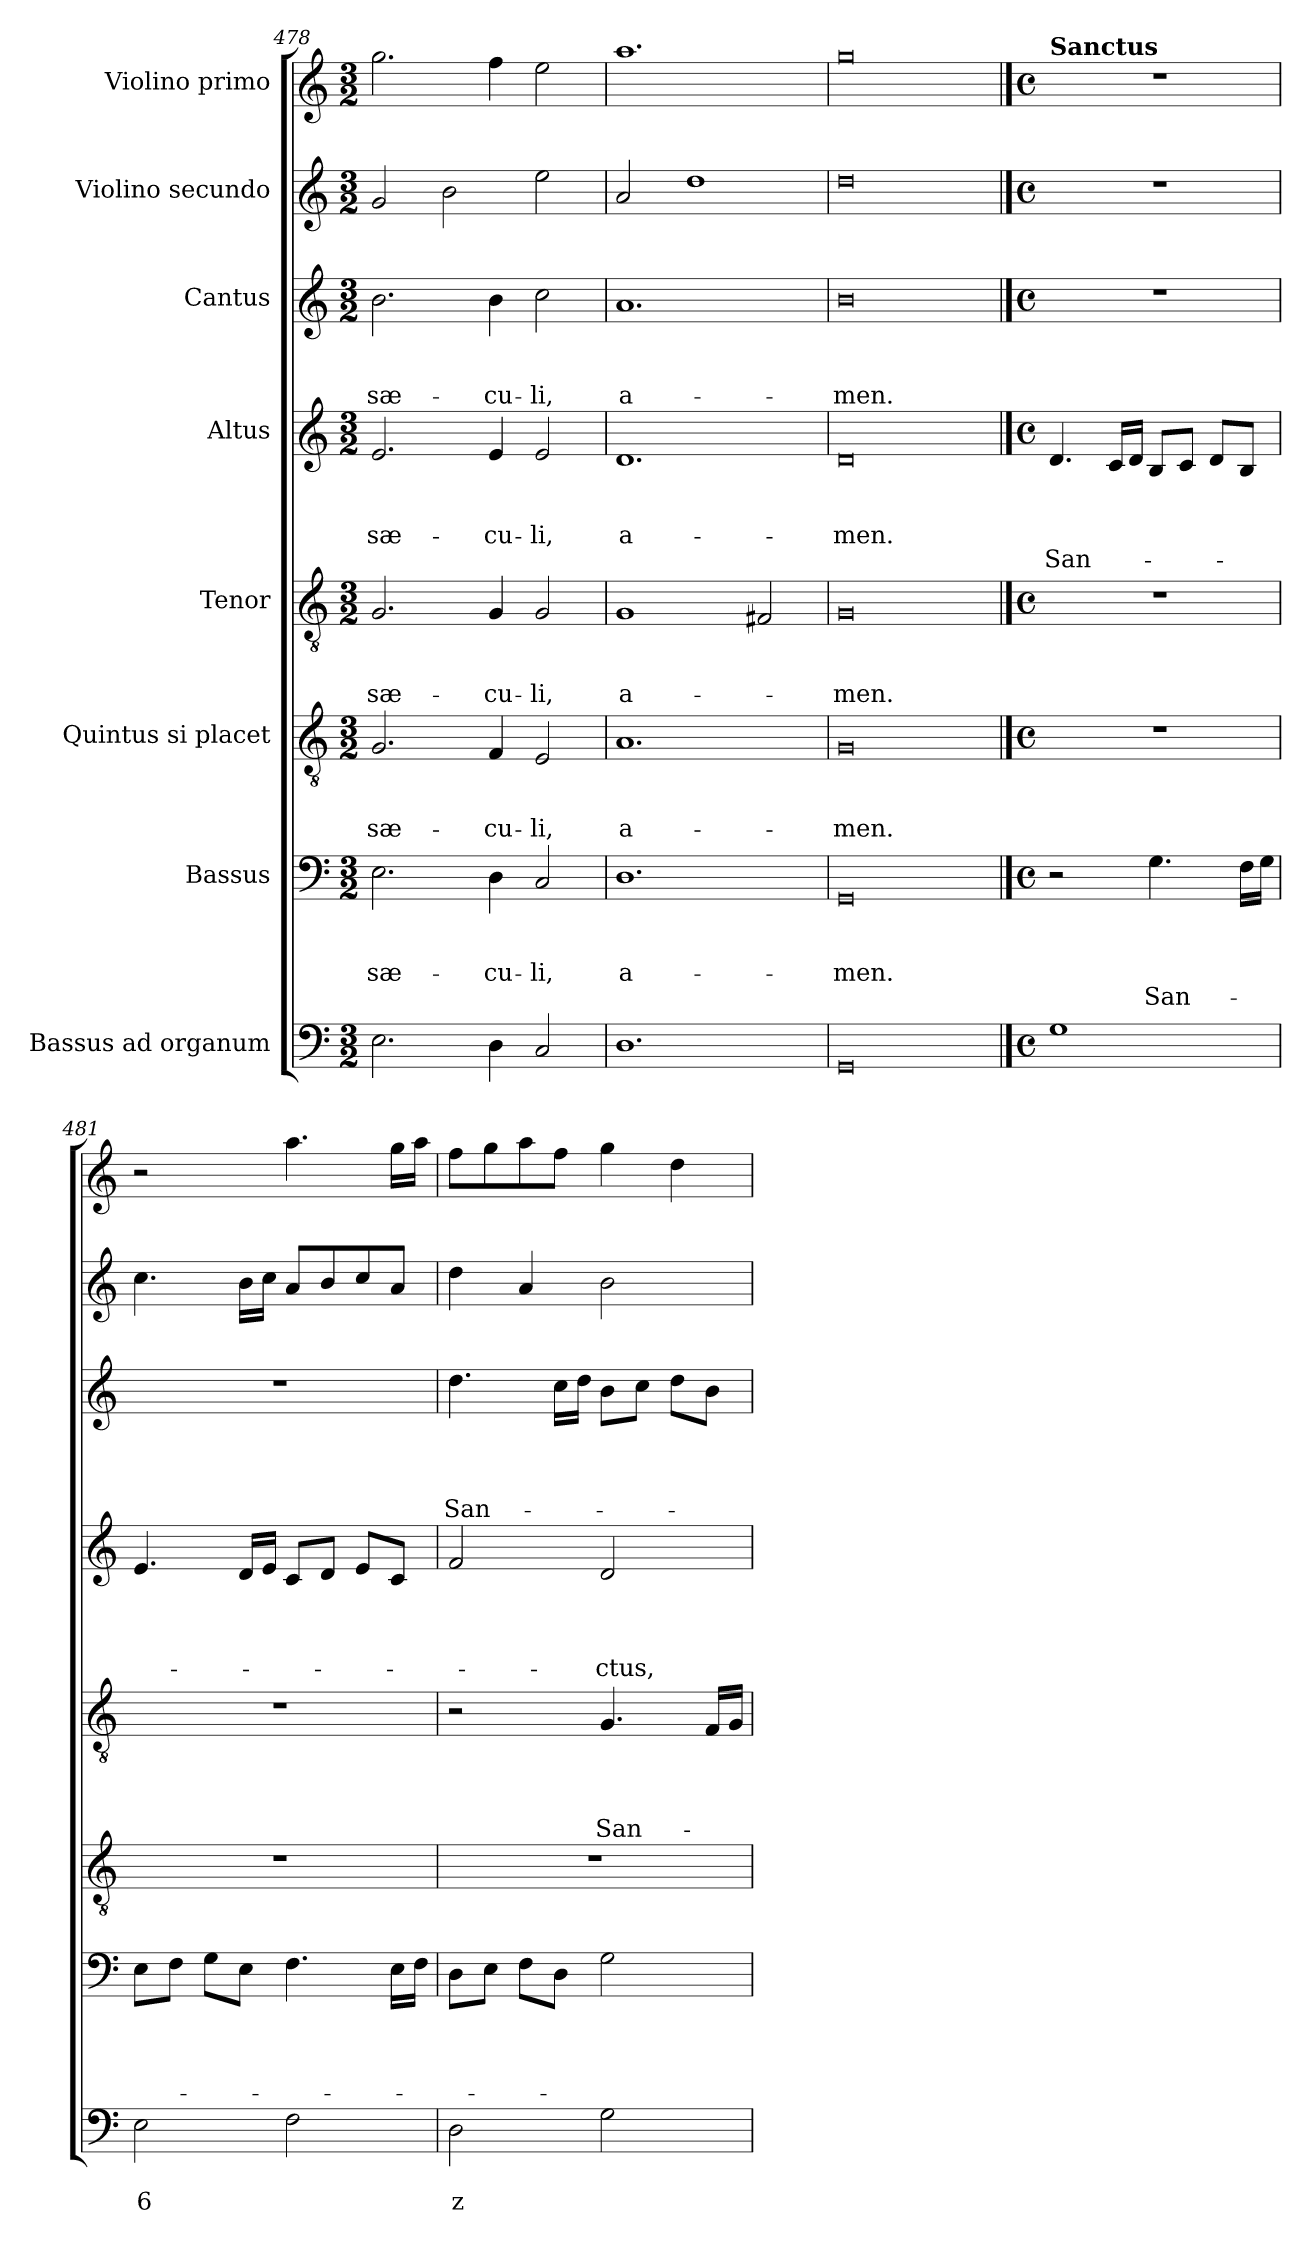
**kern	**text	**text	**kern	**text	**text	**text	**text	**kern	**text	**text	**text	**kern	**text	**text	**text	**text	**kern	**text	**text	**text	**text	**kern	**text	**text	**text	**text	**kern	**kern
*part8	*part8	*part8	*part7	*part7	*part7	*part7	*part7	*part6	*part6	*part6	*part6	*part5	*part5	*part5	*part5	*part5	*part4	*part4	*part4	*part4	*part4	*part3	*part3	*part3	*part3	*part3	*part2	*part1
*staff8	*staff8	*staff8	*staff7	*staff7	*staff7	*staff7	*staff7	*staff6	*staff6	*staff6	*staff6	*staff5	*staff5	*staff5	*staff5	*staff5	*staff4	*staff4	*staff4	*staff4	*staff4	*staff3	*staff3	*staff3	*staff3	*staff3	*staff2	*staff1
*I"Bassus ad organum	*	*	*I"Bassus	*	*	*	*	*I"Quintus si placet	*	*	*	*I"Tenor	*	*	*	*	*I"Altus	*	*	*	*	*I"Cantus	*	*	*	*	*I"Violino secundo	*I"Violino primo
*clefF4	*	*	*clefF4	*	*	*	*	*clefGv2	*	*	*	*clefGv2	*	*	*	*	*clefG2	*	*	*	*	*clefG2	*	*	*	*	*clefG2	*clefG2
*k[]	*	*	*k[]	*	*	*	*	*k[]	*	*	*	*k[]	*	*	*	*	*k[]	*	*	*	*	*k[]	*	*	*	*	*k[]	*k[]
*C:	*	*	*C:	*	*	*	*	*C:	*	*	*	*C:	*	*	*	*	*C:	*	*	*	*	*C:	*	*	*	*	*C:	*C:
*M3/2	*	*	*M3/2	*	*	*	*	*M3/2	*	*	*	*M3/2	*	*	*	*	*M3/2	*	*	*	*	*M3/2	*	*	*	*	*M3/2	*M3/2
=478	=478	=478	=478	=478	=478	=478	=478	=478	=478	=478	=478	=478	=478	=478	=478	=478	=478	=478	=478	=478	=478	=478	=478	=478	=478	=478	=478	=478
!	!	!	!	!	!	!LO:LY:b	!	!	!	!	!LO:LY:b	!	!	!	!LO:LY:b	!	!	!	!	!LO:LY:b	!	!	!	!	!LO:LY:b	!	!	!
2.E\	.	.	2.E\	.	.	sæ-	.	2.G/	.	.	sæ-	2.G/	.	.	sæ-	.	2.e/	.	.	sæ-	.	2.b\	.	.	sæ-	.	2g/	2.gg\
.	.	.	.	.	.	.	.	.	.	.	.	.	.	.	.	.	.	.	.	.	.	.	.	.	.	.	2b\	.
!	!	!	!	!	!	!LO:LY:b	!	!	!	!	!LO:LY:b	!	!	!	!LO:LY:b	!	!	!	!	!LO:LY:b	!	!	!	!	!LO:LY:b	!	!	!
4D\	.	.	4D\	.	.	-cu-	.	4F/	.	.	-cu-	4G/	.	.	-cu-	.	4e/	.	.	-cu-	.	4b\	.	.	-cu-	.	.	4ff\
!	!	!	!	!	!	!LO:LY:b	!	!	!	!	!LO:LY:b	!	!	!	!LO:LY:b	!	!	!	!	!LO:LY:b	!	!	!	!	!LO:LY:b	!	!	!
2C/	.	.	2C/	.	.	-li,	.	2E/	.	.	-li,	2G/	.	.	-li,	.	2e/	.	.	-li,	.	2cc\	.	.	-li,	.	2ee\	2ee\
=479	=479	=479	=479	=479	=479	=479	=479	=479	=479	=479	=479	=479	=479	=479	=479	=479	=479	=479	=479	=479	=479	=479	=479	=479	=479	=479	=479	=479
!	!	!	!	!	!	!LO:LY:b	!	!	!	!	!LO:LY:b	!	!	!	!LO:LY:b	!	!	!	!	!LO:LY:b	!	!	!	!	!LO:LY:b	!	!	!
1.D	.	.	1.D	.	.	a-	.	1.A	.	.	a-	1G	.	.	a-	.	1.d	.	.	a-	.	1.a	.	.	a-	.	2a/	1.aa
.	.	.	.	.	.	.	.	.	.	.	.	.	.	.	.	.	.	.	.	.	.	.	.	.	.	.	1dd	.
.	.	.	.	.	.	.	.	.	.	.	.	2F#X/	.	.	.	.	.	.	.	.	.	.	.	.	.	.	.	.
=480	=480	=480	=480	=480	=480	=480	=480	=480	=480	=480	=480	=480	=480	=480	=480	=480	=480	=480	=480	=480	=480	=480	=480	=480	=480	=480	=480	=480
!	!	!	!	!	!	!LO:LY:b	!	!	!	!	!LO:LY:b	!	!	!	!LO:LY:b	!	!	!	!	!LO:LY:b	!	!	!	!	!LO:LY:b	!	!	!
0GG	.	.	0GG	.	.	-men.	.	0G	.	.	-men.	0G	.	.	-men.	.	0d	.	.	-men.	.	0b	.	.	-men.	.	0dd	0gg
!!LO:PB:g=z
==480X4	==480X4	==480X4	==480X4	==480X4	==480X4	==480X4	==480X4	==480X4	==480X4	==480X4	==480X4	==480X4	==480X4	==480X4	==480X4	==480X4	==480X4	==480X4	==480X4	==480X4	==480X4	==480X4	==480X4	==480X4	==480X4	==480X4	==480X4	==480X4
*M4/4	*	*	*M4/4	*	*	*	*	*M4/4	*	*	*	*M4/4	*	*	*	*	*M4/4	*	*	*	*	*M4/4	*	*	*	*	*M4/4	*M4/4
*met(c)	*	*	*met(c)	*	*	*	*	*met(c)	*	*	*	*met(c)	*	*	*	*	*met(c)	*	*	*	*	*met(c)	*	*	*	*	*met(c)	*met(c)
!	!	!	!	!	!	!	!	!	!	!	!	!	!	!	!	!	!	!	!	!	!	!	!	!	!	!	!	!LO:TX:a:B:t=Sanctus
!	!	!	!	!	!	!	!	!	!	!	!	!	!	!	!	!	!	!	!	!	!LO:LY:b	!	!	!	!	!	!	!
1G	.	.	2r	.	.	.	.	1r	.	.	.	1r	.	.	.	.	4.d/	.	.	.	San-	1r	.	.	.	.	1r	1r
.	.	.	.	.	.	.	.	.	.	.	.	.	.	.	.	.	16c/LL	.	.	.	.	.	.	.	.	.	.	.
.	.	.	.	.	.	.	.	.	.	.	.	.	.	.	.	.	16d/JJ	.	.	.	.	.	.	.	.	.	.	.
!	!	!	!	!	!	!	!LO:LY:b	!	!	!	!	!	!	!	!	!	!	!	!	!	!	!	!	!	!	!	!	!
.	.	.	4.G\	.	.	.	San-	.	.	.	.	.	.	.	.	.	8B/L	.	.	.	.	.	.	.	.	.	.	.
.	.	.	.	.	.	.	.	.	.	.	.	.	.	.	.	.	8c/J	.	.	.	.	.	.	.	.	.	.	.
.	.	.	.	.	.	.	.	.	.	.	.	.	.	.	.	.	8d/L	.	.	.	.	.	.	.	.	.	.	.
.	.	.	16F\LL	.	.	.	.	.	.	.	.	.	.	.	.	.	8B/J	.	.	.	.	.	.	.	.	.	.	.
.	.	.	16G\JJ	.	.	.	.	.	.	.	.	.	.	.	.	.	.	.	.	.	.	.	.	.	.	.	.	.
=481	=481	=481	=481	=481	=481	=481	=481	=481	=481	=481	=481	=481	=481	=481	=481	=481	=481	=481	=481	=481	=481	=481	=481	=481	=481	=481	=481	=481
!	!	!LO:LY:b	!	!	!	!	!	!	!	!	!	!	!	!	!	!	!	!	!	!	!	!	!	!	!	!	!	!
2E\	.	6	8E\L	.	.	.	.	1r	.	.	.	1r	.	.	.	.	4.e/	.	.	.	.	1r	.	.	.	.	4.cc\	2r
.	.	.	8F\J	.	.	.	.	.	.	.	.	.	.	.	.	.	.	.	.	.	.	.	.	.	.	.	.	.
.	.	.	8G\L	.	.	.	.	.	.	.	.	.	.	.	.	.	.	.	.	.	.	.	.	.	.	.	.	.
.	.	.	8E\J	.	.	.	.	.	.	.	.	.	.	.	.	.	16d/LL	.	.	.	.	.	.	.	.	.	16b\LL	.
.	.	.	.	.	.	.	.	.	.	.	.	.	.	.	.	.	16e/JJ	.	.	.	.	.	.	.	.	.	16cc\JJ	.
2F\	.	.	4.F\	.	.	.	.	.	.	.	.	.	.	.	.	.	8c/L	.	.	.	.	.	.	.	.	.	8a/L	4.aa\
.	.	.	.	.	.	.	.	.	.	.	.	.	.	.	.	.	8d/J	.	.	.	.	.	.	.	.	.	8b/	.
.	.	.	.	.	.	.	.	.	.	.	.	.	.	.	.	.	8e/L	.	.	.	.	.	.	.	.	.	8cc/	.
.	.	.	16E\LL	.	.	.	.	.	.	.	.	.	.	.	.	.	8c/J	.	.	.	.	.	.	.	.	.	8a/J	16gg\LL
.	.	.	16F\JJ	.	.	.	.	.	.	.	.	.	.	.	.	.	.	.	.	.	.	.	.	.	.	.	.	16aa\JJ
=482	=482	=482	=482	=482	=482	=482	=482	=482	=482	=482	=482	=482	=482	=482	=482	=482	=482	=482	=482	=482	=482	=482	=482	=482	=482	=482	=482	=482
!	!	!LO:LY:b	!	!	!	!	!	!	!	!	!	!	!	!	!	!	!	!	!	!	!	!	!	!	!	!LO:LY:b	!	!
2D\	.	z	8D\L	.	.	.	.	1r	.	.	.	2r	.	.	.	.	2f/	.	.	.	.	4.dd\	.	.	.	San-	4dd\	8ff\L
.	.	.	8E\J	.	.	.	.	.	.	.	.	.	.	.	.	.	.	.	.	.	.	.	.	.	.	.	.	8gg\
.	.	.	8F\L	.	.	.	.	.	.	.	.	.	.	.	.	.	.	.	.	.	.	.	.	.	.	.	4a/	8aa\
.	.	.	8D\J	.	.	.	.	.	.	.	.	.	.	.	.	.	.	.	.	.	.	16cc\LL	.	.	.	.	.	8ff\J
.	.	.	.	.	.	.	.	.	.	.	.	.	.	.	.	.	.	.	.	.	.	16dd\JJ	.	.	.	.	.	.
!	!	!	!	!	!	!	!	!	!	!	!	!	!	!	!	!LO:LY:b	!	!	!	!	!LO:LY:b	!	!	!	!	!	!	!
2G\	.	.	2G\	.	.	.	.	.	.	.	.	4.G/	.	.	.	San-	2d/	.	.	.	-ctus,	8b\L	.	.	.	.	2b\	4gg\
.	.	.	.	.	.	.	.	.	.	.	.	.	.	.	.	.	.	.	.	.	.	8cc\J	.	.	.	.	.	.
.	.	.	.	.	.	.	.	.	.	.	.	.	.	.	.	.	.	.	.	.	.	8dd\L	.	.	.	.	.	4dd\
.	.	.	.	.	.	.	.	.	.	.	.	16F/LL	.	.	.	.	.	.	.	.	.	8b\J	.	.	.	.	.	.
.	.	.	.	.	.	.	.	.	.	.	.	16G/JJ	.	.	.	.	.	.	.	.	.	.	.	.	.	.	.	.
=	=	=	=	=	=	=	=	=	=	=	=	=	=	=	=	=	=	=	=	=	=	=	=	=	=	=	=	=
*-	*-	*-	*-	*-	*-	*-	*-	*-	*-	*-	*-	*-	*-	*-	*-	*-	*-	*-	*-	*-	*-	*-	*-	*-	*-	*-	*-	*-
